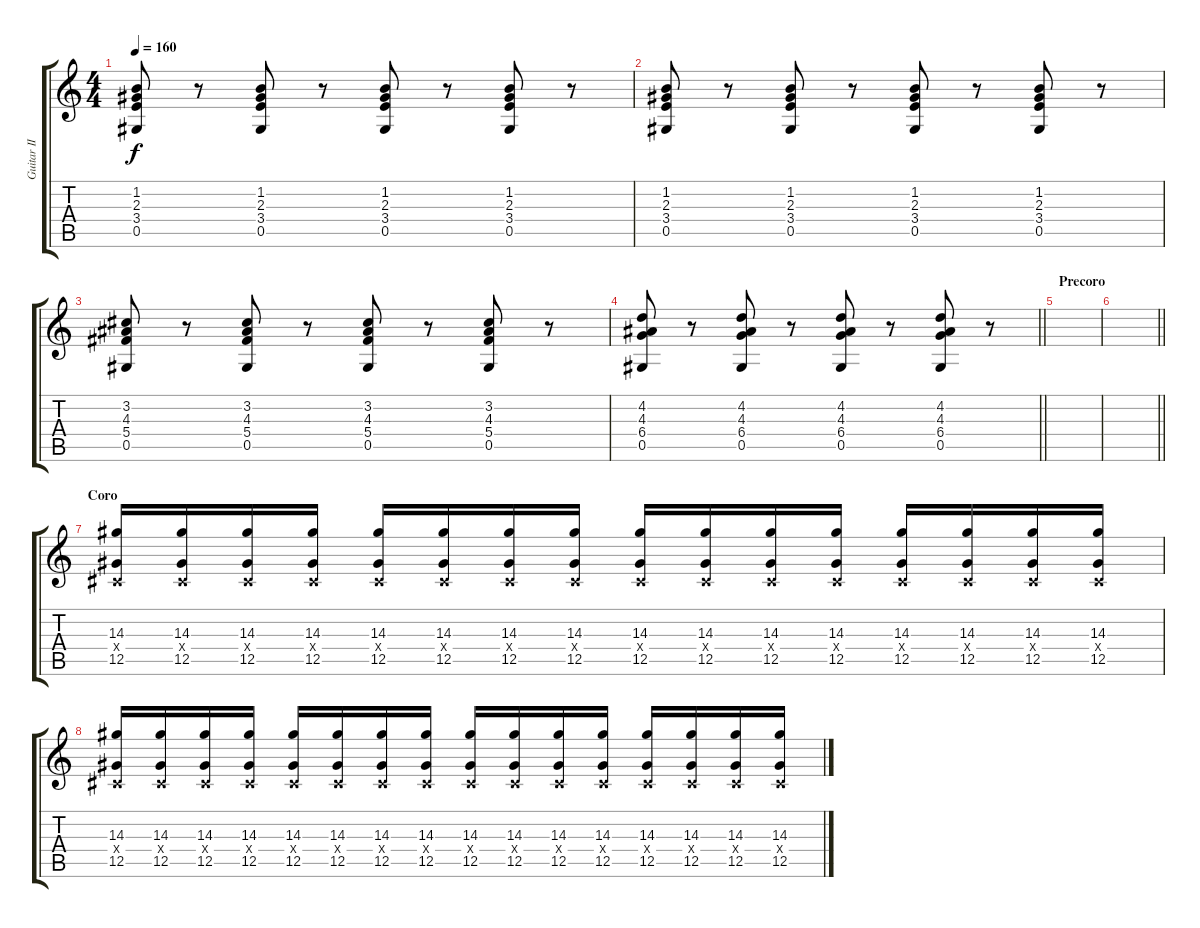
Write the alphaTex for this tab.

\track ("Guitar II" "Guitar II") {instrument distortionguitar}
\staff {score tabs}
\tuning (Eb4 Bb3 Gb3 Db3 Ab2 Db2) {hide}
\ts (4 4)
\tempo 160
\clef g2
\ks c
(1.2 2.3 3.4 0.5).8{dy f} r.8 (1.2 2.3 3.4 0.5).8 r.8 (1.2 2.3 3.4 0.5).8 r.8 (1.2 2.3 3.4 0.5).8 r.8 |
(1.2 2.3 3.4 0.5).8 r.8 (1.2 2.3 3.4 0.5).8 r.8 (1.2 2.3 3.4 0.5).8 r.8 (1.2 2.3 3.4 0.5).8 r.8 |
(3.2 4.3 5.4 0.5).8 r.8 (3.2 4.3 5.4 0.5).8 r.8 (3.2 4.3 5.4 0.5).8 r.8 (3.2 4.3 5.4 0.5).8 r.8 |
\barLineRight lightlight
(4.2 4.3 6.4 0.5).8 r.8 (4.2 4.3 6.4 0.5).8 r.8 (4.2 4.3 6.4 0.5).8 r.8 (4.2 4.3 6.4 0.5).8 r.8 |
\section ("" "Precoro")
|
\barLineRight lightlight
|
\section ("" "Coro")
(14.3 0.4{x} 12.5).16 (14.3 0.4{x} 12.5).16 (14.3 0.4{x} 12.5).16 (14.3 0.4{x} 12.5).16 (14.3 0.4{x} 12.5).16 (14.3 0.4{x} 12.5).16 (14.3 0.4{x} 12.5).16 (14.3 0.4{x} 12.5).16 (14.3 0.4{x} 12.5).16 (14.3 0.4{x} 12.5).16 (14.3 0.4{x} 12.5).16 (14.3 0.4{x} 12.5).16 (14.3 0.4{x} 12.5).16 (14.3 0.4{x} 12.5).16 (14.3 0.4{x} 12.5).16 (14.3 0.4{x} 12.5).16 |
(14.3 0.4{x} 12.5).16 (14.3 0.4{x} 12.5).16 (14.3 0.4{x} 12.5).16 (14.3 0.4{x} 12.5).16 (14.3 0.4{x} 12.5).16 (14.3 0.4{x} 12.5).16 (14.3 0.4{x} 12.5).16 (14.3 0.4{x} 12.5).16 (14.3 0.4{x} 12.5).16 (14.3 0.4{x} 12.5).16 (14.3 0.4{x} 12.5).16 (14.3 0.4{x} 12.5).16 (14.3 0.4{x} 12.5).16 (14.3 0.4{x} 12.5).16 (14.3 0.4{x} 12.5).16 (14.3 0.4{x} 12.5).16
